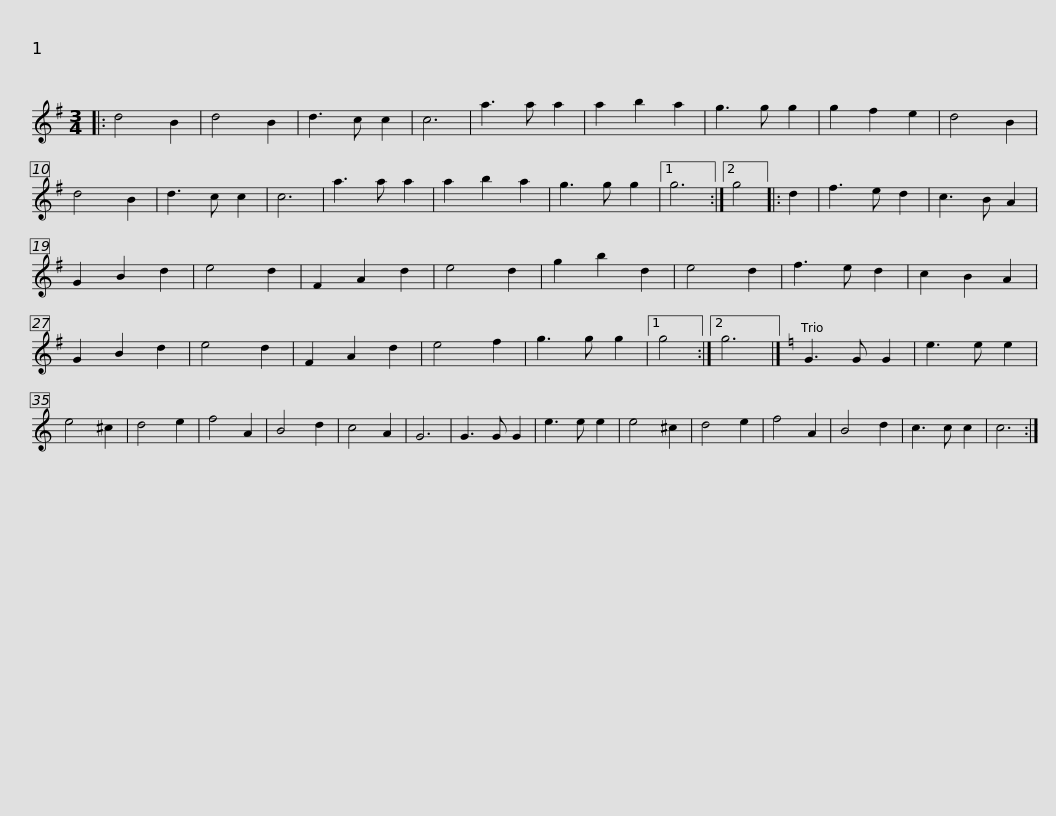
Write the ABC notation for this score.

X:1
L:1/8
M:3/4
I:linebreak $
K:G
V:1 treble
V:1
|: d4 B2 | d4 B2 | d3 c c2 | c6 | a3 a a2 | %5
 a2 b2 a2 | g3 g g2 | g2 f2 e2 | d4 B2 | d4 B2 | %10
 d3 c c2 | c6 | a3 a a2 |$ a2 b2 a2 | g3 g g2 |1 %15
 g6 :|2 g4 |: d2 | f3 e d2 | c3 B A2 | %20
 G2 B2 d2 | e4 d2 | F2 A2 d2 | e4 d2 | g2 b2 d2 | %25
 e4 d2 | f3 e d2 |$ c2 B2 A2 | G2 B2 d2 | e4 d2 | %30
 F2 A2 d2 | e4 f2 | g3 g g2 |1 g4 :|2 g6 |] %35
[K:C] G3 G G2 | e3 e e2 | e4 ^c2 | d4 e2 | f4 A2 | %40
 B4 d2 |$ c4 A2 | G6 | G3 G G2 | e3 e e2 | %45
 e4 ^c2 | d4 e2 | f4 A2 | B4 d2 | c3 c c2 | %50
 c6 :| %51
